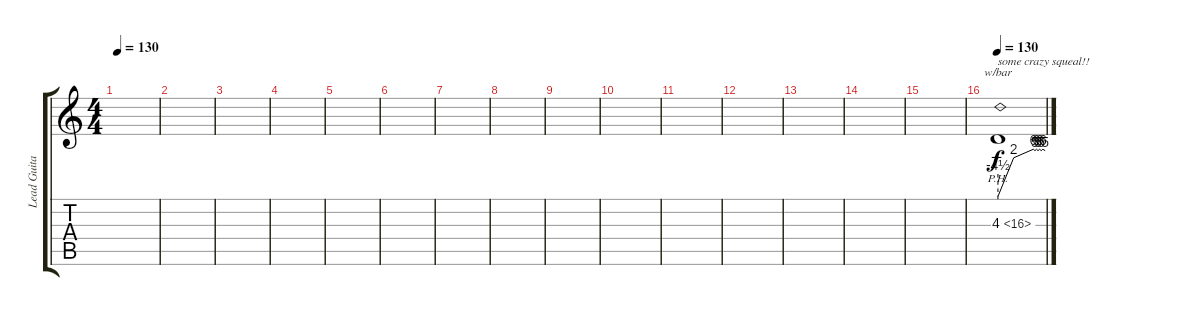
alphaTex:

\track ("Lead Guitar 1" "Lead Guita") {instrument overdrivenguitar}
\staff {score tabs}
\tuning (E4 B3 G3 D3 A2 D2) {hide}
\ts (4 4)
\tempo 130
\clef g2
\ks c
|
|
|
|
|
|
|
|
|
|
|
|
|
|
|
\tempo 130
4.3{ph 12}.1{tbe (custom default 0 -18 20 8 45 24 47 20 49 24 51 20 53 24 55 20 57 24 60 20) txt "some crazy squeal!!"}
